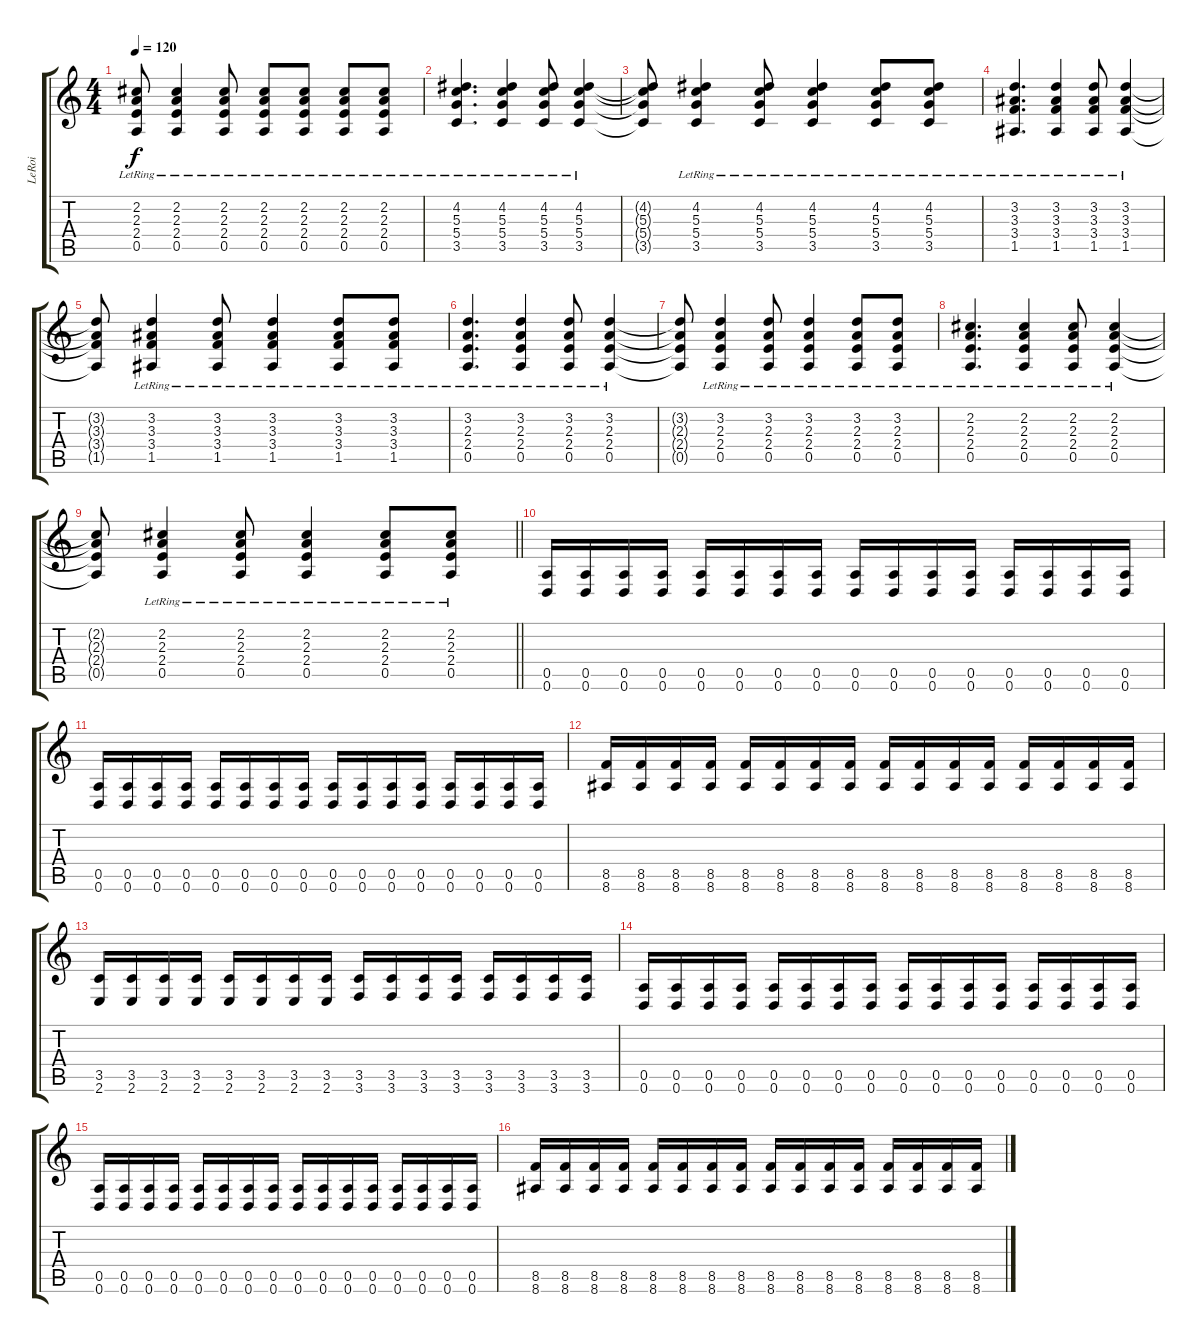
\track ("LeRoi" "LeRoi") {instrument distortionguitar}
\staff {score tabs}
\tuning (E4 B3 G3 D3 A2 D2) {hide}
\ts (4 4)
\tempo 120
\clef g2
\ks c
(2.2{lr} 2.3{lr} 2.4{lr} 0.5{lr}).8{dy f} (2.2{lr} 2.3{lr} 2.4{lr} 0.5{lr}).4 (2.2{lr} 2.3{lr} 2.4{lr} 0.5{lr}).8 (2.2{lr} 2.3{lr} 2.4{lr} 0.5{lr}).8 (2.2{lr} 2.3{lr} 2.4{lr} 0.5{lr}).8 (2.2{lr} 2.3{lr} 2.4{lr} 0.5{lr}).8 (2.2{lr} 2.3{lr} 2.4{lr} 0.5{lr}).8 |
(4.2{lr} 5.3{lr} 5.4{lr} 3.5{lr}).4{d} (4.2{lr} 5.3{lr} 5.4{lr} 3.5{lr}).4 (4.2{lr} 5.3{lr} 5.4{lr} 3.5{lr}).8 (4.2{lr} 5.3{lr} 5.4{lr} 3.5{lr}).4 |
(4.2{t} 5.3{t} 5.4{t} 3.5{t}).8 (4.2{lr} 5.3{lr} 5.4{lr} 3.5{lr}).4 (4.2{lr} 5.3{lr} 5.4{lr} 3.5{lr}).8 (4.2{lr} 5.3{lr} 5.4{lr} 3.5{lr}).4 (4.2{lr} 5.3{lr} 5.4{lr} 3.5{lr}).8 (4.2{lr} 5.3{lr} 5.4{lr} 3.5{lr}).8 |
(3.2{lr} 3.3{lr} 3.4{lr} 1.5{lr}).4{d} (3.2{lr} 3.3{lr} 3.4{lr} 1.5{lr}).4 (3.2{lr} 3.3{lr} 3.4{lr} 1.5{lr}).8 (3.2{lr} 3.3{lr} 3.4{lr} 1.5{lr}).4 |
(3.2{t} 3.3{t} 3.4{t} 1.5{t}).8 (3.2{lr} 3.3{lr} 3.4{lr} 1.5{lr}).4 (3.2{lr} 3.3{lr} 3.4{lr} 1.5{lr}).8 (3.2{lr} 3.3{lr} 3.4{lr} 1.5{lr}).4 (3.2{lr} 3.3{lr} 3.4{lr} 1.5{lr}).8 (3.2{lr} 3.3{lr} 3.4{lr} 1.5{lr}).8 |
(3.2{lr} 2.3{lr} 2.4{lr} 0.5{lr}).4{d} (3.2{lr} 2.3{lr} 2.4{lr} 0.5{lr}).4 (3.2{lr} 2.3{lr} 2.4{lr} 0.5{lr}).8 (3.2{lr} 2.3{lr} 2.4{lr} 0.5{lr}).4 |
(3.2{t} 2.3{t} 2.4{t} 0.5{t}).8 (3.2{lr} 2.3{lr} 2.4{lr} 0.5{lr}).4 (3.2{lr} 2.3{lr} 2.4{lr} 0.5{lr}).8 (3.2{lr} 2.3{lr} 2.4{lr} 0.5{lr}).4 (3.2{lr} 2.3{lr} 2.4{lr} 0.5{lr}).8 (3.2{lr} 2.3{lr} 2.4{lr} 0.5{lr}).8 |
(2.2{lr} 2.3{lr} 2.4{lr} 0.5{lr}).4{d} (2.2{lr} 2.3{lr} 2.4{lr} 0.5{lr}).4 (2.2{lr} 2.3{lr} 2.4{lr} 0.5{lr}).8 (2.2{lr} 2.3{lr} 2.4{lr} 0.5{lr}).4 |
\barLineRight lightlight
(2.2{t} 2.3{t} 2.4{t} 0.5{t}).8 (2.2{lr} 2.3{lr} 2.4{lr} 0.5{lr}).4 (2.2{lr} 2.3{lr} 2.4{lr} 0.5{lr}).8 (2.2{lr} 2.3{lr} 2.4{lr} 0.5{lr}).4 (2.2{lr} 2.3{lr} 2.4{lr} 0.5{lr}).8 (2.2{lr} 2.3{lr} 2.4{lr} 0.5{lr}).8 |
\section ("" "")
(0.5 0.6).16{instrument distortionguitar} (0.5 0.6).16 (0.5 0.6).16 (0.5 0.6).16 (0.5 0.6).16 (0.5 0.6).16 (0.5 0.6).16 (0.5 0.6).16 (0.5 0.6).16 (0.5 0.6).16 (0.5 0.6).16 (0.5 0.6).16 (0.5 0.6).16 (0.5 0.6).16 (0.5 0.6).16 (0.5 0.6).16 |
(0.5 0.6).16 (0.5 0.6).16 (0.5 0.6).16 (0.5 0.6).16 (0.5 0.6).16 (0.5 0.6).16 (0.5 0.6).16 (0.5 0.6).16 (0.5 0.6).16 (0.5 0.6).16 (0.5 0.6).16 (0.5 0.6).16 (0.5 0.6).16 (0.5 0.6).16 (0.5 0.6).16 (0.5 0.6).16 |
(8.5 8.6).16 (8.5 8.6).16 (8.5 8.6).16 (8.5 8.6).16 (8.5 8.6).16 (8.5 8.6).16 (8.5 8.6).16 (8.5 8.6).16 (8.5 8.6).16 (8.5 8.6).16 (8.5 8.6).16 (8.5 8.6).16 (8.5 8.6).16 (8.5 8.6).16 (8.5 8.6).16 (8.5 8.6).16 |
(3.5 2.6).16 (3.5 2.6).16 (3.5 2.6).16 (3.5 2.6).16 (3.5 2.6).16 (3.5 2.6).16 (3.5 2.6).16 (3.5 2.6).16 (3.5 3.6).16 (3.5 3.6).16 (3.5 3.6).16 (3.5 3.6).16 (3.5 3.6).16 (3.5 3.6).16 (3.5 3.6).16 (3.5 3.6).16 |
(0.5 0.6).16 (0.5 0.6).16 (0.5 0.6).16 (0.5 0.6).16 (0.5 0.6).16 (0.5 0.6).16 (0.5 0.6).16 (0.5 0.6).16 (0.5 0.6).16 (0.5 0.6).16 (0.5 0.6).16 (0.5 0.6).16 (0.5 0.6).16 (0.5 0.6).16 (0.5 0.6).16 (0.5 0.6).16 |
(0.5 0.6).16 (0.5 0.6).16 (0.5 0.6).16 (0.5 0.6).16 (0.5 0.6).16 (0.5 0.6).16 (0.5 0.6).16 (0.5 0.6).16 (0.5 0.6).16 (0.5 0.6).16 (0.5 0.6).16 (0.5 0.6).16 (0.5 0.6).16 (0.5 0.6).16 (0.5 0.6).16 (0.5 0.6).16 |
(8.5 8.6).16 (8.5 8.6).16 (8.5 8.6).16 (8.5 8.6).16 (8.5 8.6).16 (8.5 8.6).16 (8.5 8.6).16 (8.5 8.6).16 (8.5 8.6).16 (8.5 8.6).16 (8.5 8.6).16 (8.5 8.6).16 (8.5 8.6).16 (8.5 8.6).16 (8.5 8.6).16 (8.5 8.6).16
